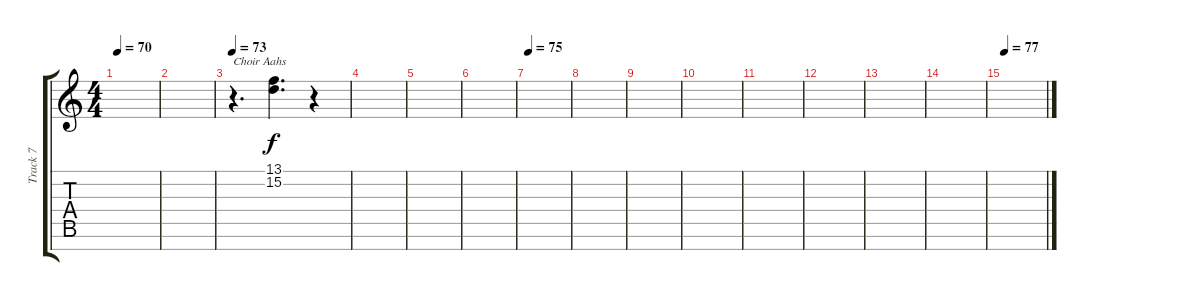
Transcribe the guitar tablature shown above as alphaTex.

\track ("Track 7" "Track 7") {instrument percussiveorgan}
\staff {score tabs}
\tuning (E4 B3 G3 D3 A2 E2 B1) {hide}
\ts (4 4)
\tempo 70
\clef g2
\ks c
|
|
\tempo 73
r.4{d txt "Choir Aahs" instrument choiraahs} (13.1 15.2).4{d} r.4 |
|
|
|
\tempo 75
|
|
|
|
|
|
|
|
\tempo 77
